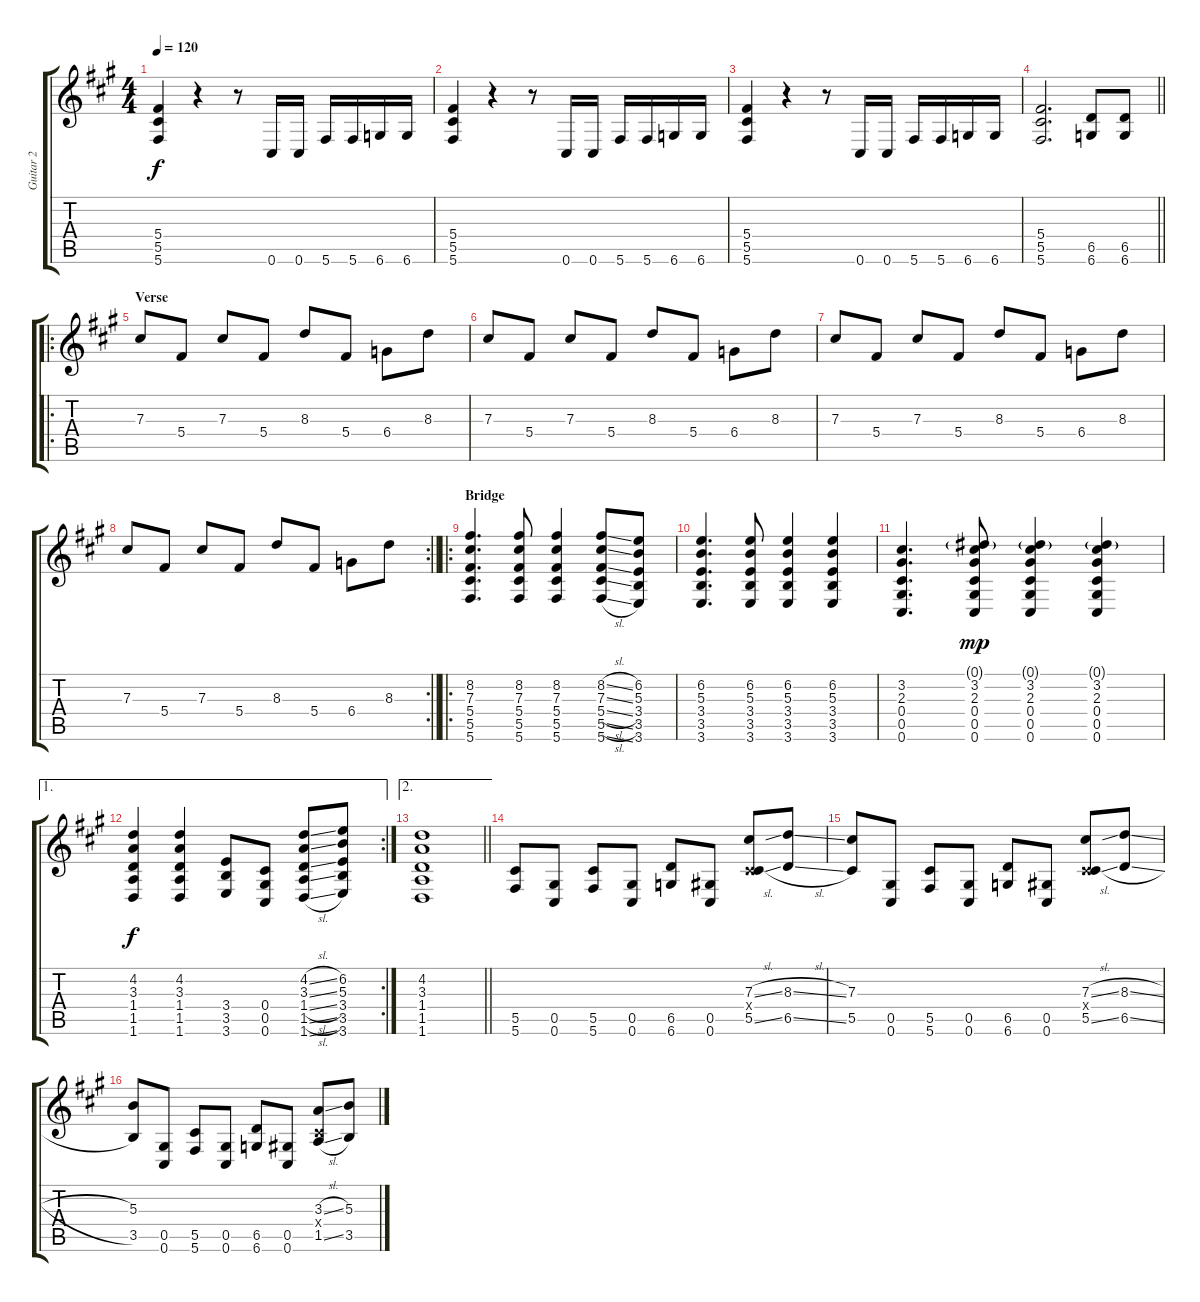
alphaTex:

\track ("Guitar 2" "Guitar 2") {instrument overdrivenguitar}
\staff {score tabs}
\tuning (Eb4 Bb3 Gb3 Db3 Ab2 Db2) {hide}
\ts (4 4)
\section ("" "")
\tempo 120
\clef g2
\ks f#minor
(5.4 5.5 5.6).4{dy f} r.4 r.8 0.6.16 0.6.16 5.6.16 5.6.16 6.6.16 6.6.16 |
(5.4 5.5 5.6).4 r.4 r.8 0.6.16 0.6.16 5.6.16 5.6.16 6.6.16 6.6.16 |
(5.4 5.5 5.6).4 r.4 r.8 0.6.16 0.6.16 5.6.16 5.6.16 6.6.16 6.6.16 |
\barLineRight lightlight
(5.4 5.5 5.6).2{d} (6.5 6.6).8 (6.5 6.6).8 |
\ro
\section ("" "Verse")
7.3.8 5.4.8 7.3.8 5.4.8 8.3.8 5.4.8 6.4.8 8.3.8 |
7.3.8 5.4.8 7.3.8 5.4.8 8.3.8 5.4.8 6.4.8 8.3.8 |
7.3.8 5.4.8 7.3.8 5.4.8 8.3.8 5.4.8 6.4.8 8.3.8 |
\rc 2
\barLineRight lightlight
7.3.8 5.4.8 7.3.8 5.4.8 8.3.8 5.4.8 6.4.8 8.3.8 |
\ro
\section ("" "Bridge")
(8.2 7.3 5.4 5.5 5.6).4{d} (8.2 7.3 5.4 5.5 5.6).8 (8.2 7.3 5.4 5.5 5.6).4 (8.2{sl} 7.3{sl} 5.4{sl} 5.5{sl} 5.6{sl}).8 (6.2 5.3 3.4 3.5 3.6).8 |
(6.2 5.3 3.4 3.5 3.6).4{d} (6.2 5.3 3.4 3.5 3.6).8 (6.2 5.3 3.4 3.5 3.6).4 (6.2 5.3 3.4 3.5 3.6).4 |
(3.2 2.3 0.4 0.5 0.6).4{d} (0.1{g} 3.2 2.3 0.4 0.5 0.6).8{dy mp} (0.1{g} 3.2 2.3 0.4 0.5 0.6).4 (0.1{g} 3.2 2.3 0.4 0.5 0.6).4 |
\ae 1
\rc 2
(4.2 3.3 1.4 1.5 1.6).4{dy f} (4.2 3.3 1.4 1.5 1.6).4 (3.4 3.5 3.6).8 (0.4 0.5 0.6).8 (4.2{sl} 3.3{sl} 1.4{sl} 1.5{sl} 1.6{sl}).8 (6.2 5.3 3.4 3.5 3.6).8 |
\ae 2
\barLineRight lightlight
(4.2 3.3 1.4 1.5 1.6).1 |
\section ("" "")
(5.5 5.6).8 (0.5 0.6).8 (5.5 5.6).8 (0.5 0.6).8 (6.5 6.6).8 (0.5 0.6).8 (7.3{sl} 0.4{x} 5.5{sl}).8 (8.3{sl} 6.5{sl}).8 |
(7.3 5.5).8 (0.5 0.6).8 (5.5 5.6).8 (0.5 0.6).8 (6.5 6.6).8 (0.5 0.6).8 (7.3{sl} 0.4{x} 5.5{sl}).8 (8.3{sl} 6.5{sl}).8 |
(5.3 3.5).8 (0.5 0.6).8 (5.5 5.6).8 (0.5 0.6).8 (6.5 6.6).8 (0.5 0.6).8 (3.3{sl} 0.4{x} 1.5{sl}).8 (5.3{sl} 3.5{sl}).8
